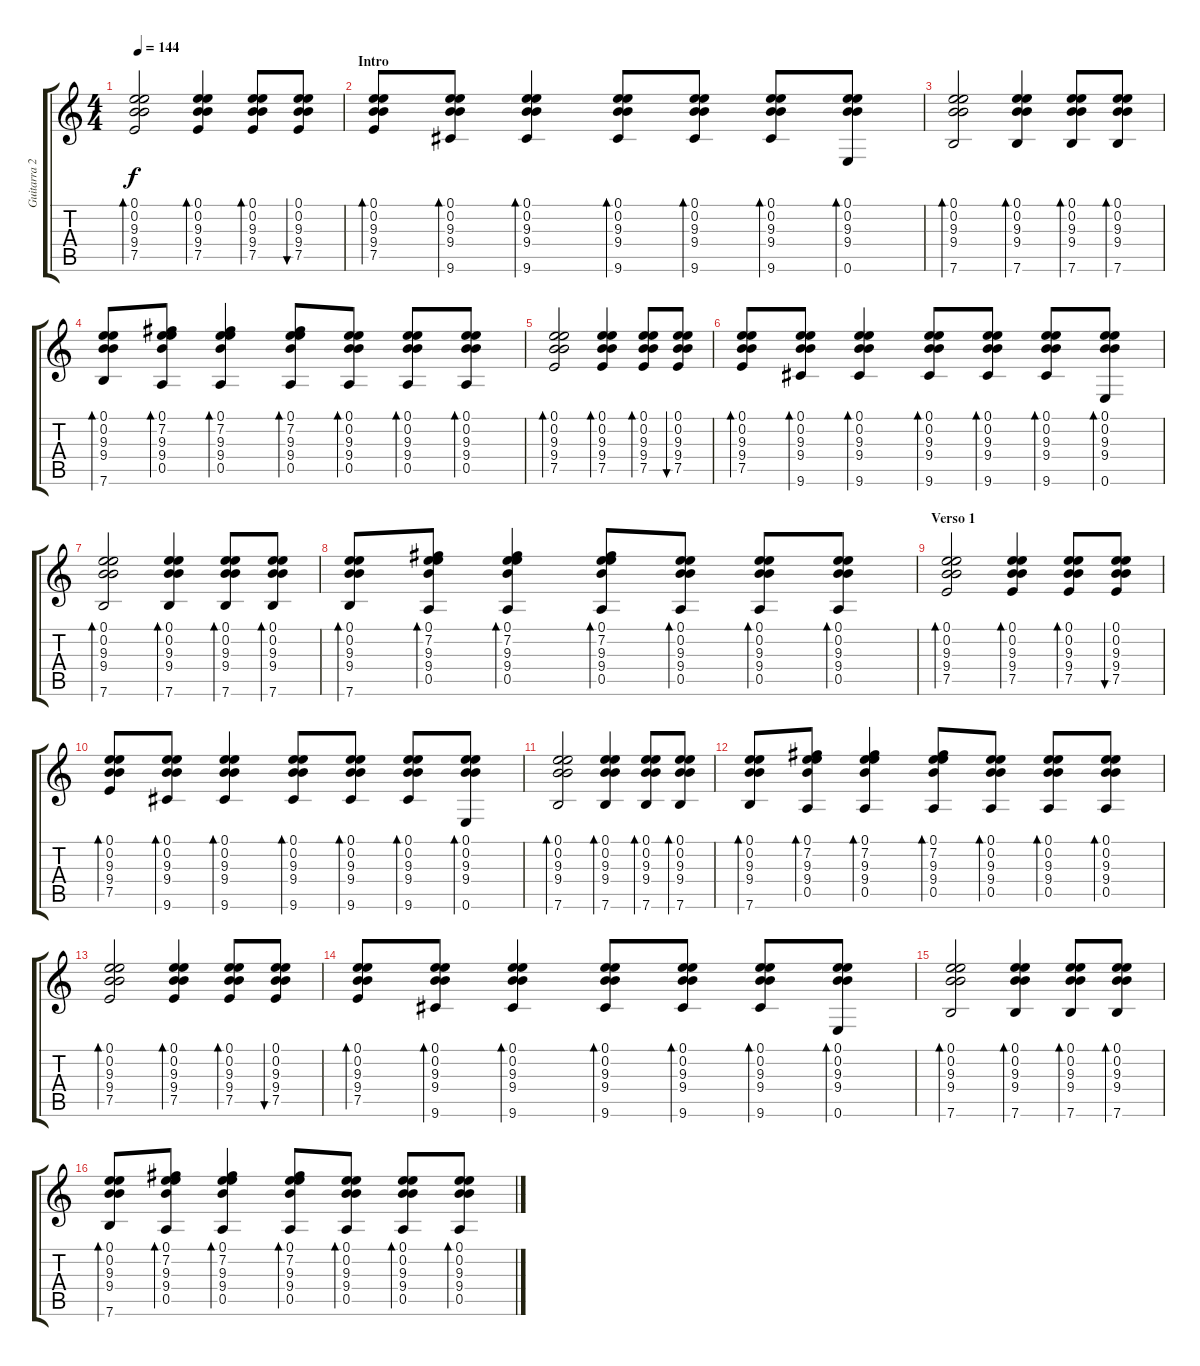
\track ("Guitarra 2 (Craig)" "Guitarra 2") {instrument acousticguitarsteel}
\staff {score tabs}
\tuning (E4 B3 G3 D3 A2 E2) {hide}
\ts (4 4)
\tempo 144
\clef g2
\ks c
(0.1 0.2 9.3 9.4 7.5).2{bd 60 dy f instrument acousticguitarsteel} (0.1 0.2 9.3 9.4 7.5).4{bd 60} (0.1 0.2 9.3 9.4 7.5).8{bd 60} (0.1 0.2 9.3 9.4 7.5).8{bu 60} |
\section ("" "Intro")
(0.1 0.2 9.3 9.4 7.5).8{bd 60} (0.1 0.2 9.3 9.4 9.6).8{bd 60} (0.1 0.2 9.3 9.4 9.6).4{bd 60} (0.1 0.2 9.3 9.4 9.6).8{bd 60} (0.1 0.2 9.3 9.4 9.6).8{bd 60} (0.1 0.2 9.3 9.4 9.6).8{bd 60} (0.1 0.2 9.3 9.4 0.6).8{bd 60} |
(0.1 0.2 9.3 9.4 7.6).2{bd 60} (0.1 0.2 9.3 9.4 7.6).4{bd 60} (0.1 0.2 9.3 9.4 7.6).8{bd 60} (0.1 0.2 9.3 9.4 7.6).8{bd 60} |
(0.1 0.2 9.3 9.4 7.6).8{bd 60} (0.1 7.2 9.3 9.4 0.5).8{bd 60} (0.1 7.2 9.3 9.4 0.5).4{bd 60} (0.1 7.2 9.3 9.4 0.5).8{bd 60} (0.1 0.2 9.3 9.4 0.5).8{bd 60} (0.1 0.2 9.3 9.4 0.5).8{bd 60} (0.1 0.2 9.3 9.4 0.5).8{bd 60} |
(0.1 0.2 9.3 9.4 7.5).2{bd 60} (0.1 0.2 9.3 9.4 7.5).4{bd 60} (0.1 0.2 9.3 9.4 7.5).8{bd 60} (0.1 0.2 9.3 9.4 7.5).8{bu 60} |
(0.1 0.2 9.3 9.4 7.5).8{bd 60} (0.1 0.2 9.3 9.4 9.6).8{bd 60} (0.1 0.2 9.3 9.4 9.6).4{bd 60} (0.1 0.2 9.3 9.4 9.6).8{bd 60} (0.1 0.2 9.3 9.4 9.6).8{bd 60} (0.1 0.2 9.3 9.4 9.6).8{bd 60} (0.1 0.2 9.3 9.4 0.6).8{bd 60} |
(0.1 0.2 9.3 9.4 7.6).2{bd 60} (0.1 0.2 9.3 9.4 7.6).4{bd 60} (0.1 0.2 9.3 9.4 7.6).8{bd 60} (0.1 0.2 9.3 9.4 7.6).8{bd 60} |
(0.1 0.2 9.3 9.4 7.6).8{bd 60} (0.1 7.2 9.3 9.4 0.5).8{bd 60} (0.1 7.2 9.3 9.4 0.5).4{bd 60} (0.1 7.2 9.3 9.4 0.5).8{bd 60} (0.1 0.2 9.3 9.4 0.5).8{bd 60} (0.1 0.2 9.3 9.4 0.5).8{bd 60} (0.1 0.2 9.3 9.4 0.5).8{bd 60} |
\section ("" "Verso 1")
(0.1 0.2 9.3 9.4 7.5).2{bd 60} (0.1 0.2 9.3 9.4 7.5).4{bd 60} (0.1 0.2 9.3 9.4 7.5).8{bd 60} (0.1 0.2 9.3 9.4 7.5).8{bu 60} |
(0.1 0.2 9.3 9.4 7.5).8{bd 60} (0.1 0.2 9.3 9.4 9.6).8{bd 60} (0.1 0.2 9.3 9.4 9.6).4{bd 60} (0.1 0.2 9.3 9.4 9.6).8{bd 60} (0.1 0.2 9.3 9.4 9.6).8{bd 60} (0.1 0.2 9.3 9.4 9.6).8{bd 60} (0.1 0.2 9.3 9.4 0.6).8{bd 60} |
(0.1 0.2 9.3 9.4 7.6).2{bd 60} (0.1 0.2 9.3 9.4 7.6).4{bd 60} (0.1 0.2 9.3 9.4 7.6).8{bd 60} (0.1 0.2 9.3 9.4 7.6).8{bd 60} |
(0.1 0.2 9.3 9.4 7.6).8{bd 60} (0.1 7.2 9.3 9.4 0.5).8{bd 60} (0.1 7.2 9.3 9.4 0.5).4{bd 60} (0.1 7.2 9.3 9.4 0.5).8{bd 60} (0.1 0.2 9.3 9.4 0.5).8{bd 60} (0.1 0.2 9.3 9.4 0.5).8{bd 60} (0.1 0.2 9.3 9.4 0.5).8{bd 60} |
(0.1 0.2 9.3 9.4 7.5).2{bd 60} (0.1 0.2 9.3 9.4 7.5).4{bd 60} (0.1 0.2 9.3 9.4 7.5).8{bd 60} (0.1 0.2 9.3 9.4 7.5).8{bu 60} |
(0.1 0.2 9.3 9.4 7.5).8{bd 60} (0.1 0.2 9.3 9.4 9.6).8{bd 60} (0.1 0.2 9.3 9.4 9.6).4{bd 60} (0.1 0.2 9.3 9.4 9.6).8{bd 60} (0.1 0.2 9.3 9.4 9.6).8{bd 60} (0.1 0.2 9.3 9.4 9.6).8{bd 60} (0.1 0.2 9.3 9.4 0.6).8{bd 60} |
(0.1 0.2 9.3 9.4 7.6).2{bd 60} (0.1 0.2 9.3 9.4 7.6).4{bd 60} (0.1 0.2 9.3 9.4 7.6).8{bd 60} (0.1 0.2 9.3 9.4 7.6).8{bd 60} |
(0.1 0.2 9.3 9.4 7.6).8{bd 60} (0.1 7.2 9.3 9.4 0.5).8{bd 60} (0.1 7.2 9.3 9.4 0.5).4{bd 60} (0.1 7.2 9.3 9.4 0.5).8{bd 60} (0.1 0.2 9.3 9.4 0.5).8{bd 60} (0.1 0.2 9.3 9.4 0.5).8{bd 60} (0.1 0.2 9.3 9.4 0.5).8{bd 60}
